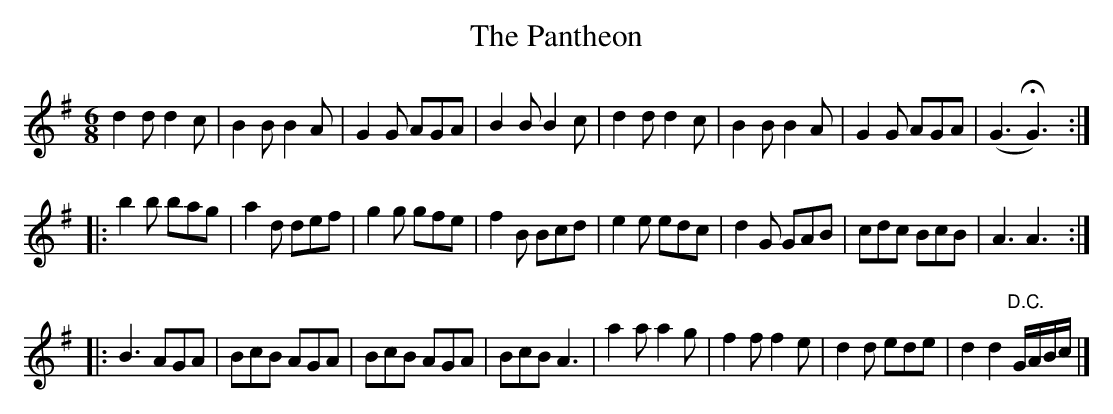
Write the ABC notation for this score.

X:1
T:Pantheon, The
M:6/8
K:G
d2d d2c| B2B B2A| G2G AGA| B2B B2c| \
d2d d2c| B2B B2A| G2G AGA| (G3 HG3)::
b2b bag| a2d def| g2g gfe| f2B Bcd|\
e2e edc| d2G GAB| cdc BcB| A3 A3::
B3 AGA| BcB AGA| BcB AGA| BcB A3|\
a2a a2g| f2f f2e| d2d ede| d2d2 "D.C."G/A/B/c/|]
